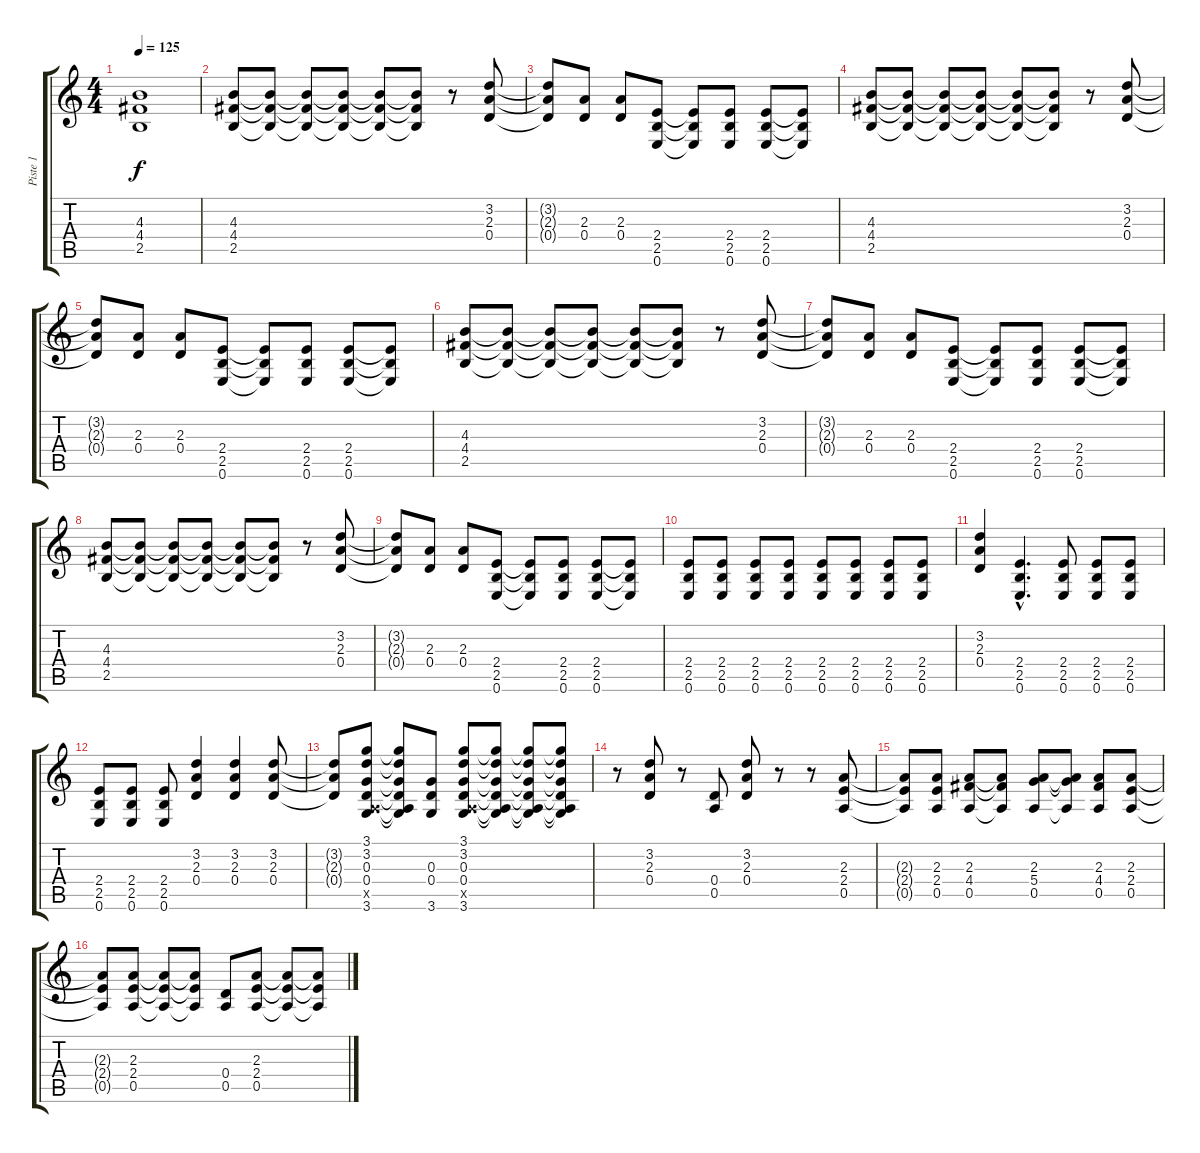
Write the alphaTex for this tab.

\track ("Piste 1" "Piste 1") {instrument distortionguitar}
\staff {score tabs}
\tuning (E4 B3 G3 D3 A2 E2) {hide}
\ts (4 4)
\tempo 125
\clef g2
\ks c
(4.3{t} 4.4{t} 2.5{t}).1{dy f} |
(4.3 4.4 2.5).8 (4.3{t} 4.4{t} 2.5{t}).8 (4.3{t} 4.4{t} 2.5{t}).8 (4.3{t} 4.4{t} 2.5{t}).8 (4.3{t} 4.4{t} 2.5{t}).8 (4.3{t} 4.4{t} 2.5{t}).8 r.8 (3.2 2.3 0.4).8 |
(3.2{t} 2.3{t} 0.4{t}).8 (2.3 0.4).8 (2.3 0.4).8 (2.4 2.5 0.6).8 (2.4{t} 2.5{t} 0.6{t}).8 (2.4 2.5 0.6).8 (2.4 2.5 0.6).8 (2.4{t} 2.5{t} 0.6{t}).8 |
(4.3 4.4 2.5).8 (4.3{t} 4.4{t} 2.5{t}).8 (4.3{t} 4.4{t} 2.5{t}).8 (4.3{t} 4.4{t} 2.5{t}).8 (4.3{t} 4.4{t} 2.5{t}).8 (4.3{t} 4.4{t} 2.5{t}).8 r.8 (3.2 2.3 0.4).8 |
(3.2{t} 2.3{t} 0.4{t}).8 (2.3 0.4).8 (2.3 0.4).8 (2.4 2.5 0.6).8 (2.4{t} 2.5{t} 0.6{t}).8 (2.4 2.5 0.6).8 (2.4 2.5 0.6).8 (2.4{t} 2.5{t} 0.6{t}).8 |
(4.3 4.4 2.5).8 (4.3{t} 4.4{t} 2.5{t}).8 (4.3{t} 4.4{t} 2.5{t}).8 (4.3{t} 4.4{t} 2.5{t}).8 (4.3{t} 4.4{t} 2.5{t}).8 (4.3{t} 4.4{t} 2.5{t}).8 r.8 (3.2 2.3 0.4).8 |
(3.2{t} 2.3{t} 0.4{t}).8 (2.3 0.4).8 (2.3 0.4).8 (2.4 2.5 0.6).8 (2.4{t} 2.5{t} 0.6{t}).8 (2.4 2.5 0.6).8 (2.4 2.5 0.6).8 (2.4{t} 2.5{t} 0.6{t}).8 |
(4.3 4.4 2.5).8 (4.3{t} 4.4{t} 2.5{t}).8 (4.3{t} 4.4{t} 2.5{t}).8 (4.3{t} 4.4{t} 2.5{t}).8 (4.3{t} 4.4{t} 2.5{t}).8 (4.3{t} 4.4{t} 2.5{t}).8 r.8 (3.2 2.3 0.4).8 |
(3.2{t} 2.3{t} 0.4{t}).8 (2.3 0.4).8 (2.3 0.4).8 (2.4 2.5 0.6).8 (2.4{t} 2.5{t} 0.6{t}).8 (2.4 2.5 0.6).8 (2.4 2.5 0.6).8 (2.4{t} 2.5{t} 0.6{t}).8 |
(2.4 2.5 0.6).8 (2.4 2.5 0.6).8 (2.4 2.5 0.6).8 (2.4 2.5 0.6).8 (2.4 2.5 0.6).8 (2.4 2.5 0.6).8 (2.4 2.5 0.6).8 (2.4 2.5 0.6).8 |
(3.2 2.3 0.4).4 (2.4{hac} 2.5{hac} 0.6{hac}).4{d} (2.4 2.5 0.6).8 (2.4 2.5 0.6).8 (2.4 2.5 0.6).8 |
(2.4 2.5 0.6).8 (2.4 2.5 0.6).8 (2.4 2.5 0.6).8 (3.2 2.3 0.4).4 (3.2 2.3 0.4).4 (3.2 2.3 0.4).8 |
(3.2{t} 2.3{t} 0.4{t}).8 (3.1 3.2 0.3 0.4 0.5{x} 3.6).8 (3.1{t} 3.2{t} 0.3{t} 0.4{t} 0.5{t} 3.6{t}).8 (0.3 0.4 3.6).8 (3.1 3.2 0.3 0.4 0.5{x} 3.6).8 (3.1{t} 3.2{t} 0.3{t} 0.4{t} 0.5{t} 3.6{t}).8 (3.1{t} 3.2{t} 0.3{t} 0.4{t} 0.5{t} 3.6{t}).8 (3.1{t} 3.2{t} 0.3{t} 0.4{t} 0.5{t} 3.6{t}).8 |
r.8 (3.2 2.3 0.4).8 r.8 (0.4 0.5).8 (3.2 2.3 0.4).8 r.8 r.8 (2.3 2.4 0.5).8 |
(2.3{t} 2.4{t} 0.5{t}).8 (2.3 2.4 0.5).8 (2.3 4.4 0.5).8 (2.3{t} 4.4{t} 0.5{t}).8 (2.3 5.4 0.5).8 (2.3{t} 5.4{t} 0.5{t}).8 (2.3 4.4 0.5).8 (2.3 2.4 0.5).8 |
(2.3{t} 2.4{t} 0.5{t}).8 (2.3 2.4 0.5).8 (2.3{t} 2.4{t} 0.5{t}).8 (2.3{t} 2.4{t} 0.5{t}).8 (0.4 0.5).8 (2.3 2.4 0.5).8 (2.3{t} 2.4{t} 0.5{t}).8 (2.3{t} 2.4{t} 0.5{t}).8
